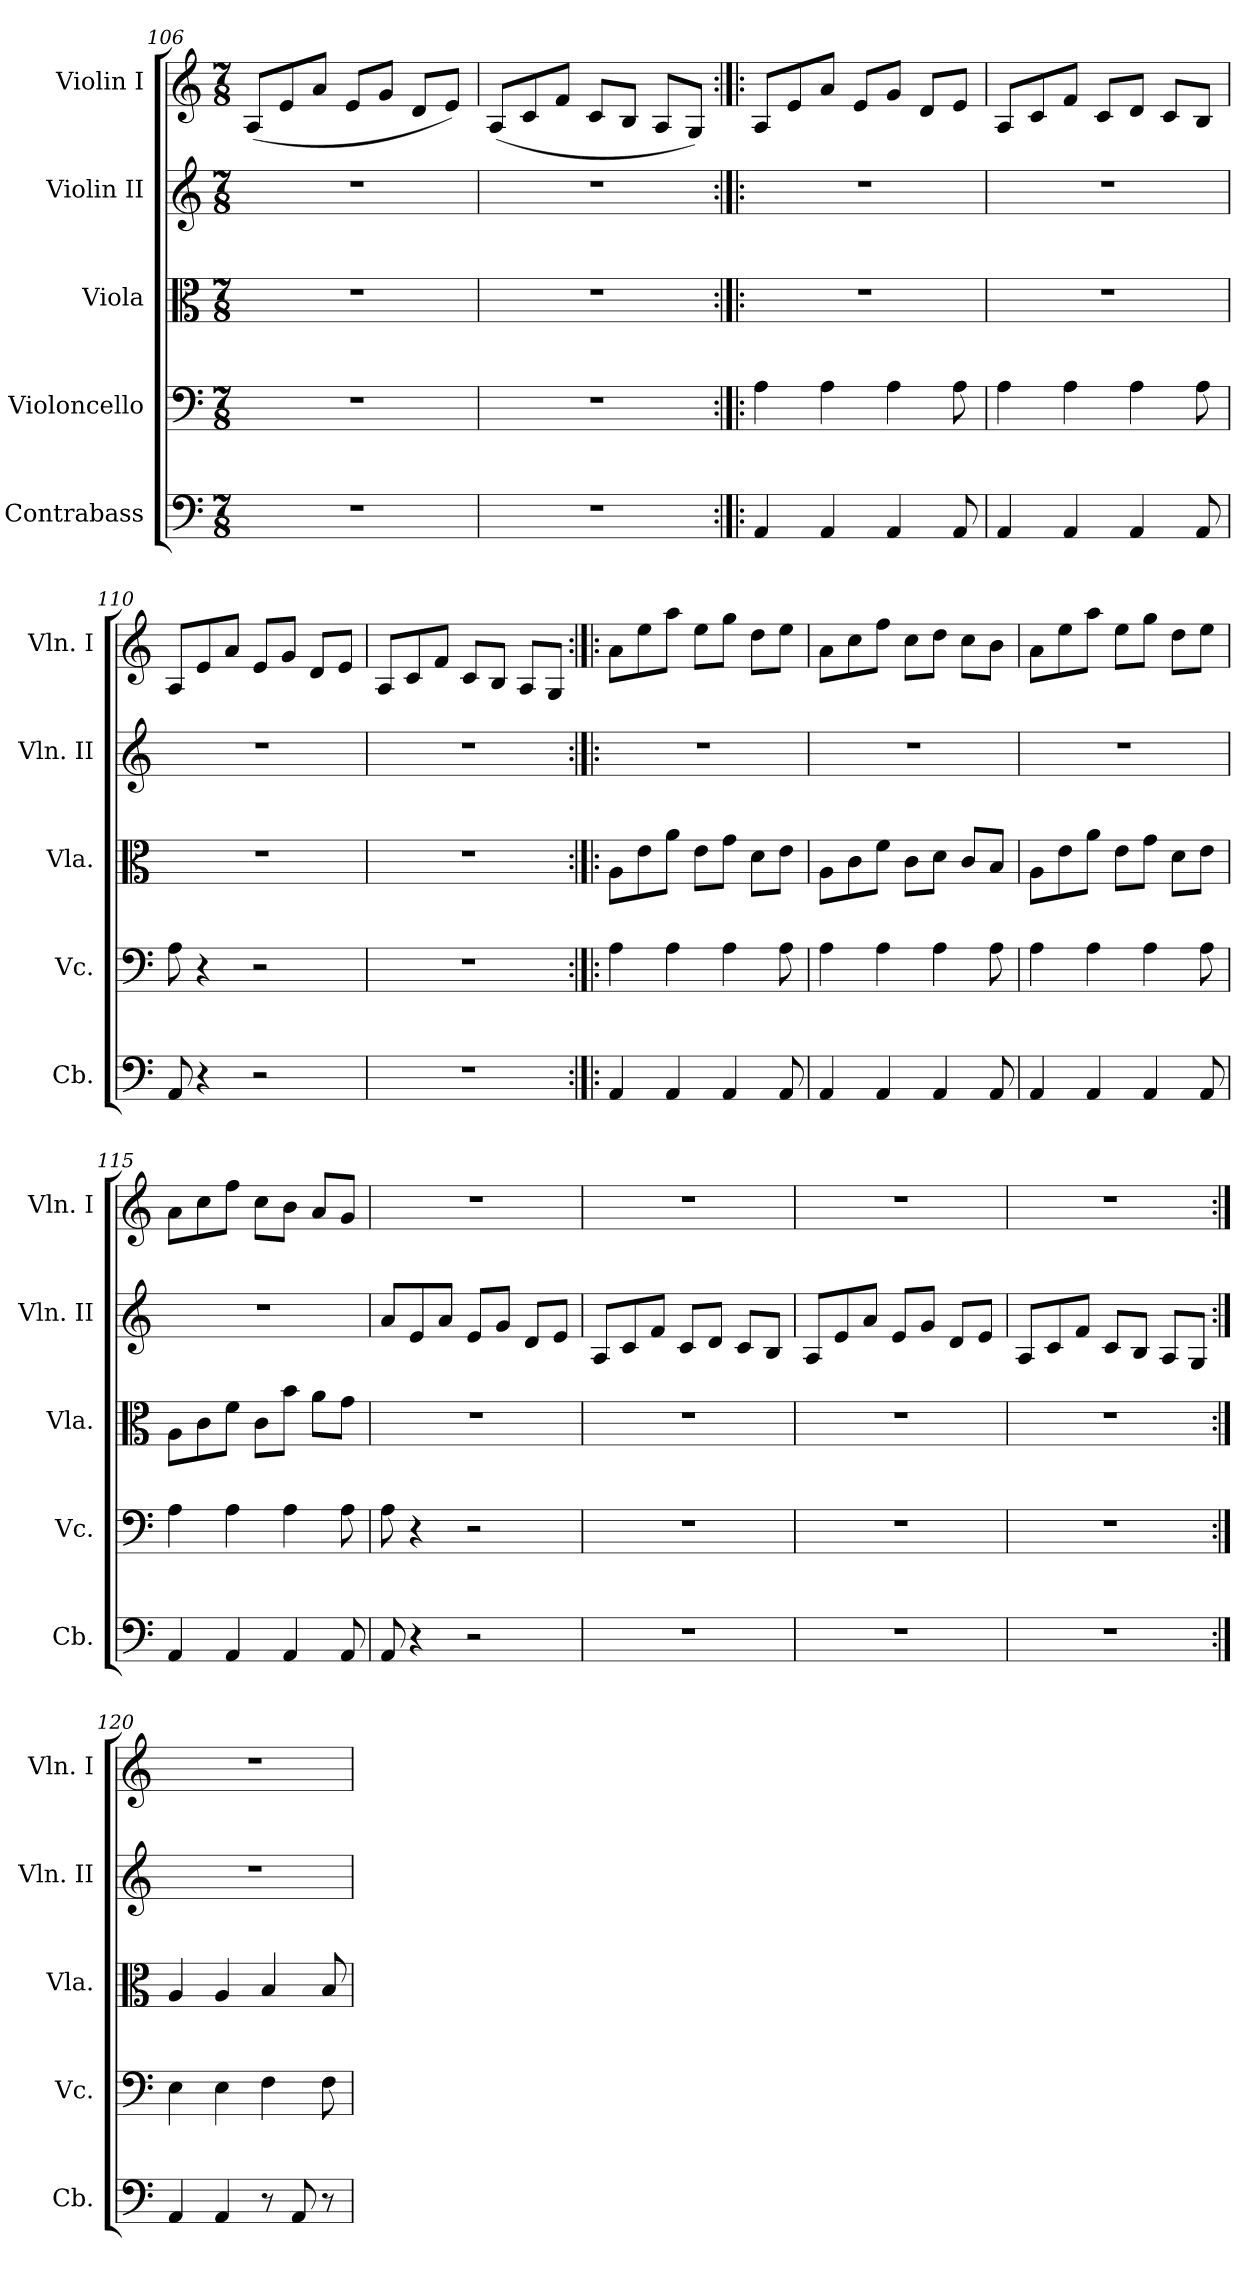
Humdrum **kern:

**kern	**kern	**kern	**kern	**kern
*part5	*part4	*part3	*part2	*part1
*staff5	*staff4	*staff3	*staff2	*staff1
*I"Contrabass	*I"Violoncello	*I"Viola	*I"Violin II	*I"Violin I
*I'Cb.	*I'Vc.	*I'Vla.	*I'Vln. II	*I'Vln. I
!!LO:LB:g=z
*clefF4	*clefF4	*clefC3	*clefG2	*clefG2
*ITrd7c12	*	*	*	*
*k[]	*k[]	*k[]	*k[]	*k[]
*M7/8	*M7/8	*M7/8	*M7/8	*M7/8
=106	=106	=106	=106	=106
2..r	2..r	2..r	2..r	(8A/L
.	.	.	.	8e/
.	.	.	.	8a/J
.	.	.	.	8e/L
.	.	.	.	8g/J
.	.	.	.	8d/L
.	.	.	.	8e/J)
=107	=107	=107	=107	=107
2..r	2..r	2..r	2..r	(8A/L
.	.	.	.	8c/
.	.	.	.	8f/J
.	.	.	.	8c/L
.	.	.	.	8B/J
.	.	.	.	8A/L
.	.	.	.	8G/J)
=108:|!|:	=108:|!|:	=108:|!|:	=108:|!|:	=108:|!|:
4AAA/	4A\	2..r	2..r	8A/L
.	.	.	.	8e/
4AAA/	4A\	.	.	8a/J
.	.	.	.	8e/L
4AAA/	4A\	.	.	8g/J
.	.	.	.	8d/L
8AAA/	8A\	.	.	8e/J
=109	=109	=109	=109	=109
4AAA/	4A\	2..r	2..r	8A/L
.	.	.	.	8c/
4AAA/	4A\	.	.	8f/J
.	.	.	.	8c/L
4AAA/	4A\	.	.	8d/J
.	.	.	.	8c/L
8AAA/	8A\	.	.	8B/J
=110	=110	=110	=110	=110
8AAA/	8A\	2..r	2..r	8A/L
4r	4r	.	.	8e/
.	.	.	.	8a/J
2r	2r	.	.	8e/L
.	.	.	.	8g/J
.	.	.	.	8d/L
.	.	.	.	8e/J
!!LO:PB:g=z
=111	=111	=111	=111	=111
2..r	2..r	2..r	2..r	8A/L
.	.	.	.	8c/
.	.	.	.	8f/J
.	.	.	.	8c/L
.	.	.	.	8B/J
.	.	.	.	8A/L
.	.	.	.	8G/J
=112:|!|:	=112:|!|:	=112:|!|:	=112:|!|:	=112:|!|:
4AAA/	4A\	8A\L	2..r	8a\L
.	.	8e\	.	8ee\
4AAA/	4A\	8a\J	.	8aa\J
.	.	8e\L	.	8ee\L
4AAA/	4A\	8g\J	.	8gg\J
.	.	8d\L	.	8dd\L
8AAA/	8A\	8e\J	.	8ee\J
=113	=113	=113	=113	=113
4AAA/	4A\	8A\L	2..r	8a\L
.	.	8c\	.	8cc\
4AAA/	4A\	8f\J	.	8ff\J
.	.	8c\L	.	8cc\L
4AAA/	4A\	8d\J	.	8dd\J
.	.	8c/L	.	8cc\L
8AAA/	8A\	8B/J	.	8b\J
=114	=114	=114	=114	=114
4AAA/	4A\	8A\L	2..r	8a\L
.	.	8e\	.	8ee\
4AAA/	4A\	8a\J	.	8aa\J
.	.	8e\L	.	8ee\L
4AAA/	4A\	8g\J	.	8gg\J
.	.	8d\L	.	8dd\L
8AAA/	8A\	8e\J	.	8ee\J
=115	=115	=115	=115	=115
4AAA/	4A\	8A\L	2..r	8a\L
.	.	8c\	.	8cc\
4AAA/	4A\	8f\J	.	8ff\J
.	.	8c\L	.	8cc\L
4AAA/	4A\	8b\J	.	8b\J
.	.	8a\L	.	8a/L
8AAA/	8A\	8g\J	.	8g/J
!!LO:LB:g=z
=116	=116	=116	=116	=116
8AAA/	8A\	2..r	8a/L	2..r
4r	4r	.	8e/	.
.	.	.	8a/J	.
2r	2r	.	8e/L	.
.	.	.	8g/J	.
.	.	.	8d/L	.
.	.	.	8e/J	.
=117	=117	=117	=117	=117
2..r	2..r	2..r	8A/L	2..r
.	.	.	8c/	.
.	.	.	8f/J	.
.	.	.	8c/L	.
.	.	.	8d/J	.
.	.	.	8c/L	.
.	.	.	8B/J	.
=118	=118	=118	=118	=118
2..r	2..r	2..r	8A/L	2..r
.	.	.	8e/	.
.	.	.	8a/J	.
.	.	.	8e/L	.
.	.	.	8g/J	.
.	.	.	8d/L	.
.	.	.	8e/J	.
=119	=119	=119	=119	=119
2..r	2..r	2..r	8A/L	2..r
.	.	.	8c/	.
.	.	.	8f/J	.
.	.	.	8c/L	.
.	.	.	8B/J	.
.	.	.	8A/L	.
.	.	.	8G/J	.
=120:|!	=120:|!	=120:|!	=120:|!	=120:|!
4AAA/	4E\	4A/	2..r	2..r
4AAA/	4E\	4A/	.	.
8r	4F\	4B/	.	.
8AAA/	.	.	.	.
8r	8F\	8B/	.	.
=	=	=	=	=
*-	*-	*-	*-	*-
